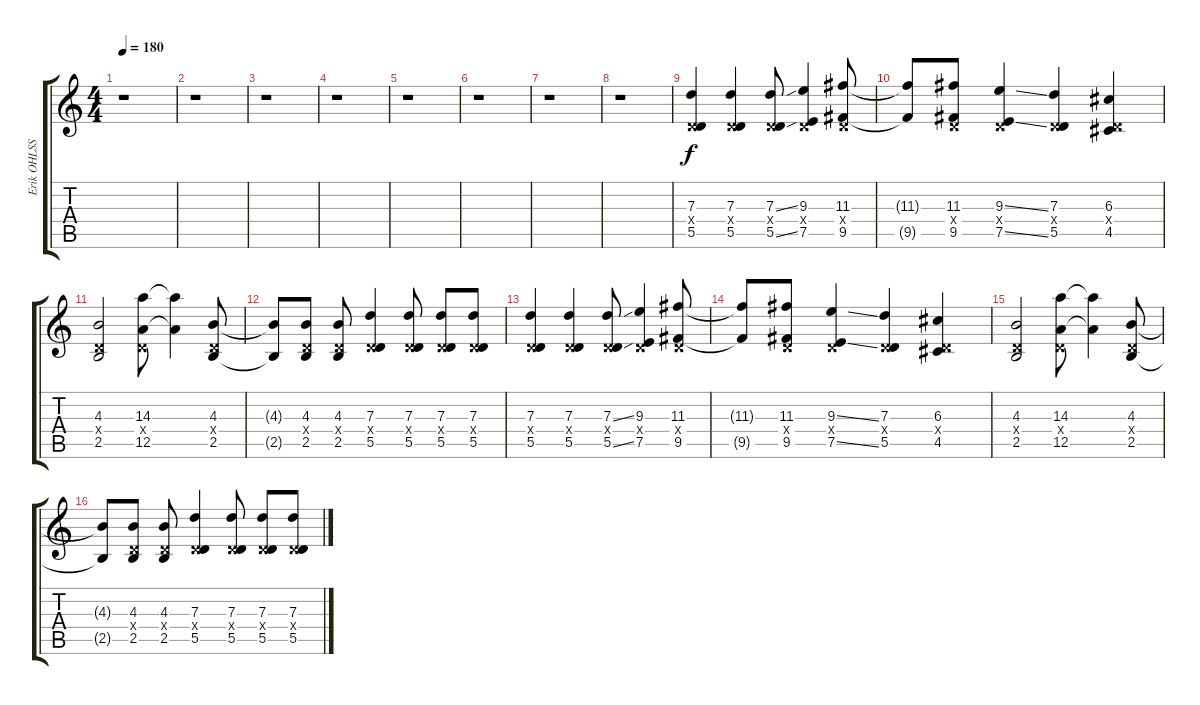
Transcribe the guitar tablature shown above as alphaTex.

\track ("Erik OHLSSON" "Erik OHLSS") {instrument distortionguitar}
\staff {score tabs}
\tuning (E4 B3 G3 D3 A2 E2) {hide}
\ts (4 4)
\tempo 180
\clef g2
\ks c
r.1{dy f} |
r.1 |
r.1 |
r.1 |
r.1 |
r.1 |
r.1 |
r.1 |
(7.3 0.4{x} 5.5).4 (7.3 0.4{x} 5.5).4 (7.3{ss} 0.4{x} 5.5{ss}).8 (9.3 0.4{x} 7.5).4 (11.3 0.4{x} 9.5).8 |
(11.3{t} 9.5{t}).8 (11.3 0.4{x} 9.5).8 (9.3{ss} 0.4{x} 7.5{ss}).4 (7.3 0.4{x} 5.5).4 (6.3 0.4{x} 4.5).4 |
(4.3 0.4{x} 2.5).2 (14.3 0.4{x} 12.5).8 (14.3{t} 12.5{t}).4 (4.3 0.4{x} 2.5).8 |
(4.3{t} 2.5{t}).8 (4.3 0.4{x} 2.5).8 (4.3 0.4{x} 2.5).8 (7.3 0.4{x} 5.5).4 (7.3 0.4{x} 5.5).8 (7.3 0.4{x} 5.5).8 (7.3 0.4{x} 5.5).8 |
(7.3 0.4{x} 5.5).4 (7.3 0.4{x} 5.5).4 (7.3{ss} 0.4{x} 5.5{ss}).8 (9.3 0.4{x} 7.5).4 (11.3 0.4{x} 9.5).8 |
(11.3{t} 9.5{t}).8 (11.3 0.4{x} 9.5).8 (9.3{ss} 0.4{x} 7.5{ss}).4 (7.3 0.4{x} 5.5).4 (6.3 0.4{x} 4.5).4 |
(4.3 0.4{x} 2.5).2 (14.3 0.4{x} 12.5).8 (14.3{t} 12.5{t}).4 (4.3 0.4{x} 2.5).8 |
(4.3{t} 2.5{t}).8 (4.3 0.4{x} 2.5).8 (4.3 0.4{x} 2.5).8 (7.3 0.4{x} 5.5).4 (7.3 0.4{x} 5.5).8 (7.3 0.4{x} 5.5).8 (7.3 0.4{x} 5.5).8
